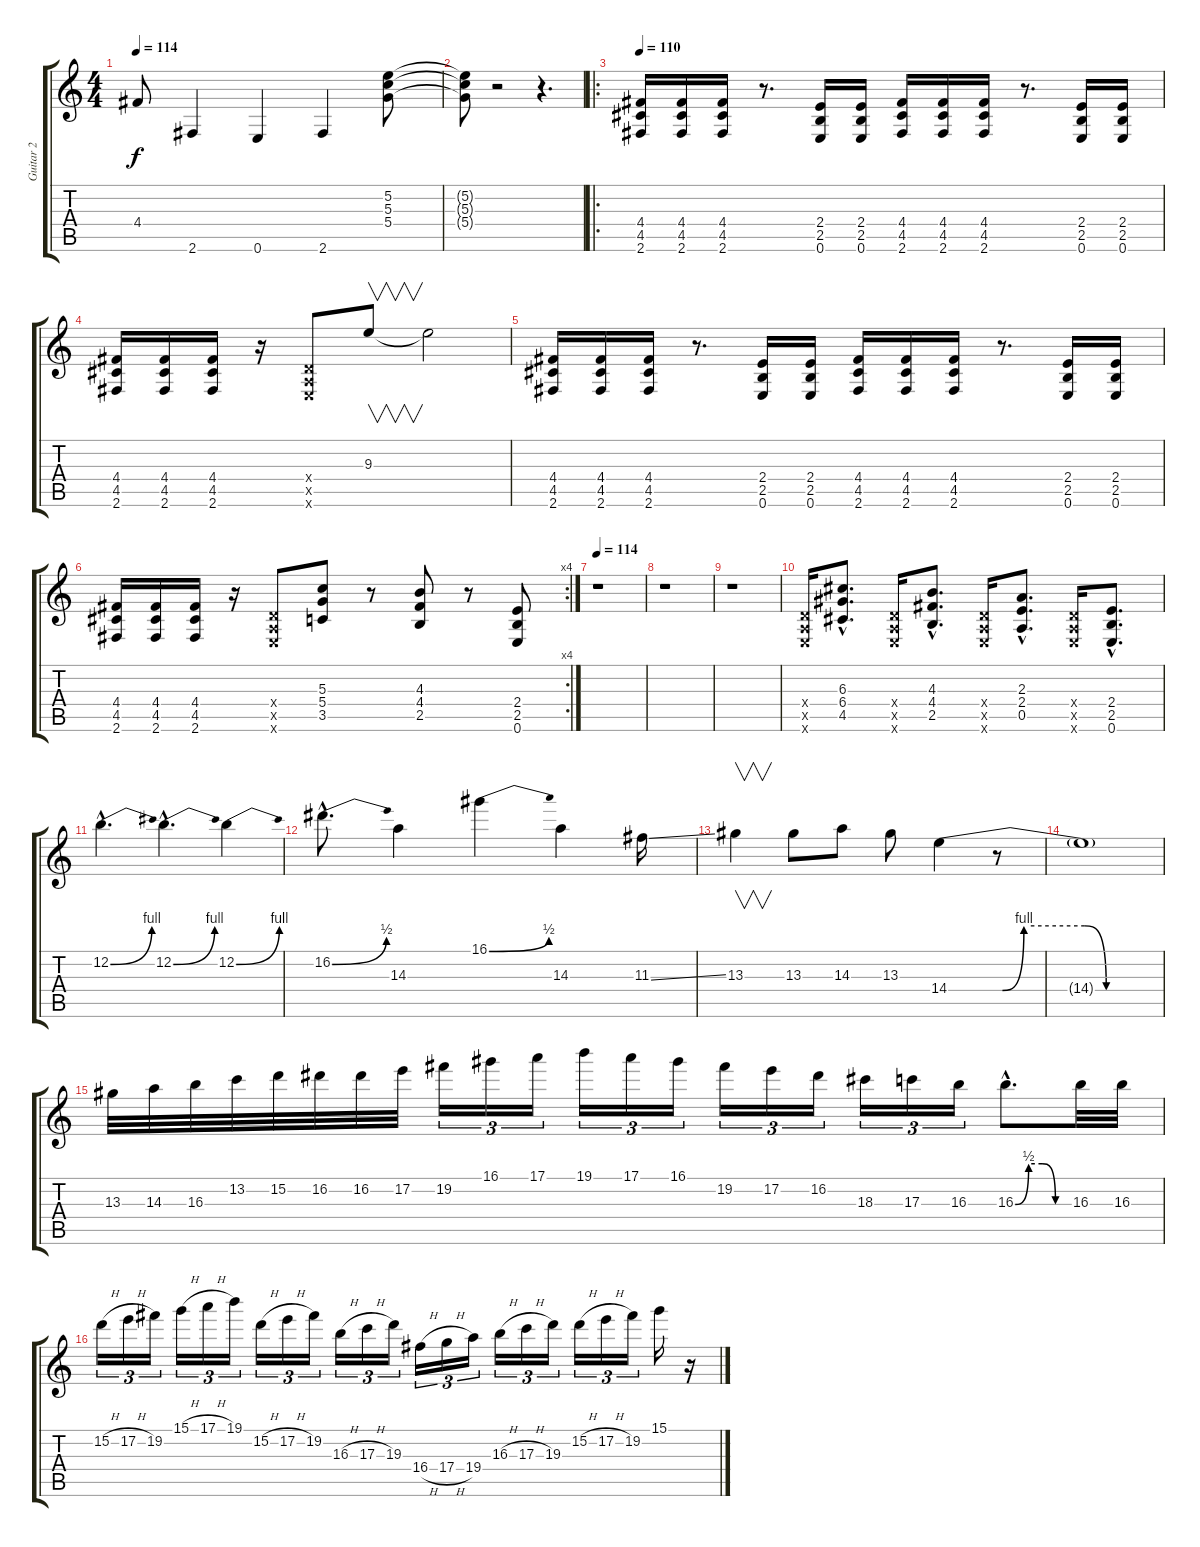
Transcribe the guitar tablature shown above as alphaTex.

\track ("Guitar 2" "Guitar 2") {instrument overdrivenguitar}
\staff {score tabs}
\tuning (E4 B3 G3 D3 A2 E2) {hide}
\ts (4 4)
\tempo 114
\clef g2
\ks c
4.4.8{dy f} 2.6.4 0.6.4 2.6.4 (5.2 5.3 5.4).8 |
(5.2{t} 5.3{t} 5.4{t}).8 r.2 r.4{d} |
\ro
\tempo 110
(4.4 4.5 2.6).16 (4.4 4.5 2.6).16 (4.4 4.5 2.6).16 r.8{d} (2.4 2.5 0.6).16 (2.4 2.5 0.6).16 (4.4 4.5 2.6).16 (4.4 4.5 2.6).16 (4.4 4.5 2.6).16 r.8{d} (2.4 2.5 0.6).16 (2.4 2.5 0.6).16 |
(4.4 4.5 2.6).16 (4.4 4.5 2.6).16 (4.4 4.5 2.6).16 r.16 (0.4{x} 0.5{x} 0.6{x}).8 9.3.8{v} 9.3{t}.2 |
(4.4 4.5 2.6).16 (4.4 4.5 2.6).16 (4.4 4.5 2.6).16 r.8{d} (2.4 2.5 0.6).16 (2.4 2.5 0.6).16 (4.4 4.5 2.6).16 (4.4 4.5 2.6).16 (4.4 4.5 2.6).16 r.8{d} (2.4 2.5 0.6).16 (2.4 2.5 0.6).16 |
\rc 4
(4.4 4.5 2.6).16 (4.4 4.5 2.6).16 (4.4 4.5 2.6).16 r.16 (0.4{x} 0.5{x} 0.6{x}).8 (5.3 5.4 3.5).8 r.8 (4.3 4.4 2.5).8 r.8 (2.4 2.5 0.6).8 |
\tempo 114
r.1 |
r.1 |
r.1 |
(0.4{x} 0.5{x} 0.6{x}).16 (6.3{hac} 6.4{hac} 4.5{hac}).8{d} (0.4{x} 0.5{x} 0.6{x}).16 (4.3{hac} 4.4{hac} 2.5{hac}).8{d} (0.4{x} 0.5{x} 0.6{x}).16 (2.3{hac} 2.4{hac} 0.5{hac}).8{d} (0.4{x} 0.5{x} 0.6{x}).16 (2.4{hac} 2.5{hac} 0.6{hac}).8{d} |
12.2{be (bend 0 0 60 4) hac}.4{d} 12.2{be (bend 0 0 60 4) hac}.4{d} 12.2{be (bend 0 0 60 4)}.4 |
16.2{be (bend 0 0 60 2) hac}.8{d} 14.3.4 16.1{be (bend 0 0 60 2)}.4 14.3.4 11.3{ss}.16 |
13.3.4{v} 13.3.8 14.3.8 13.3.8 14.4{be (custom 0 0 15 0 21 4 38 4 44 0 60 0)}.4 r.8 |
14.4{t}.1 |
13.3.32 14.3.32 16.3.32 13.2.32 15.2.32 16.2.32 16.2.32 17.2.32 19.2.16{tu (3 2)} 16.1.16{tu (3 2)} 17.1.16{tu (3 2)} 19.1.16{tu (3 2)} 17.1.16{tu (3 2)} 16.1.16{tu (3 2)} 19.2.16{tu (3 2)} 17.2.16{tu (3 2)} 16.2.16{tu (3 2)} 18.3.16{tu (3 2)} 17.3.16{tu (3 2)} 16.3.16{tu (3 2)} 16.3{be (custom 0 0 15 2 30 2 45 0 60 0) hac}.8{d} 16.3.32 16.3.32 |
15.2{h}.16{tu (3 2)} 17.2{h}.16{tu (3 2)} 19.2.16{tu (3 2)} 15.1{h}.16{tu (3 2)} 17.1{h}.16{tu (3 2)} 19.1.16{tu (3 2)} 15.2{h}.16{tu (3 2)} 17.2{h}.16{tu (3 2)} 19.2.16{tu (3 2)} 16.3{h}.16{tu (3 2)} 17.3{h}.16{tu (3 2)} 19.3.16{tu (3 2)} 16.4{h}.16{tu (3 2)} 17.4{h}.16{tu (3 2)} 19.4.16{tu (3 2)} 16.3{h}.16{tu (3 2)} 17.3{h}.16{tu (3 2)} 19.3.16{tu (3 2)} 15.2{h}.16{tu (3 2)} 17.2{h}.16{tu (3 2)} 19.2.16{tu (3 2)} 15.1.16 r.16
